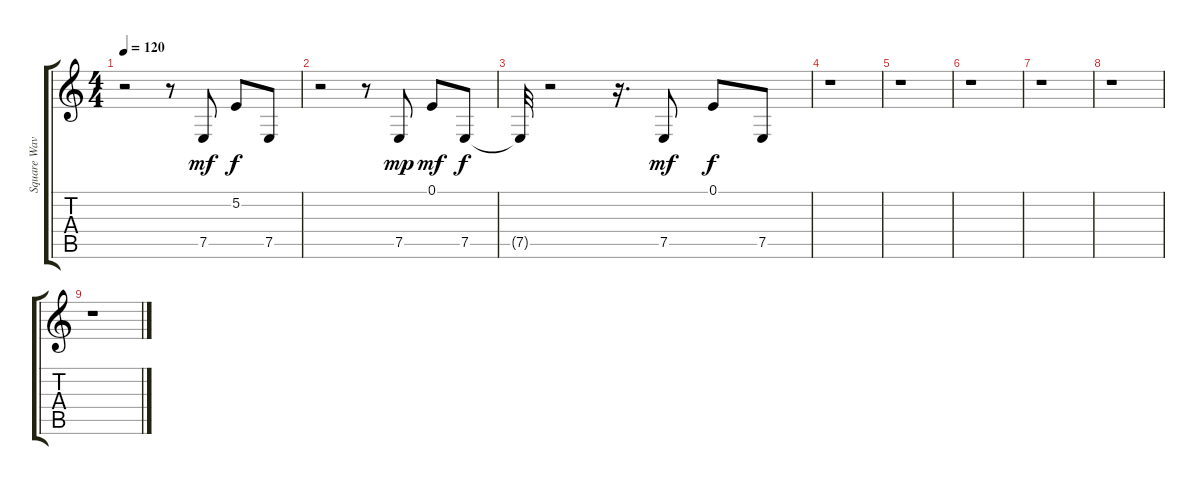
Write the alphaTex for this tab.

\track ("Square Wav" "Square Wav") {instrument lead1square}
\staff {score tabs}
\tuning (E4 B3 G3 D3 A2 E2) {hide}
\ts (4 4)
\tempo 120
\clef g2
\ks c
r.2{dy ff} r.8 7.5.8{dy mf} 5.2.8{dy f} 7.5.8 |
r.2 r.8 7.5.8{dy mp} 0.1.8{dy mf} 7.5.8{dy f} |
7.5{t}.32 r.2 r.16{d} 7.5.8{dy mf} 0.1.8{dy f} 7.5.8 |
r.1 |
r.1 |
r.1 |
r.1 |
r.1 |
r.1
